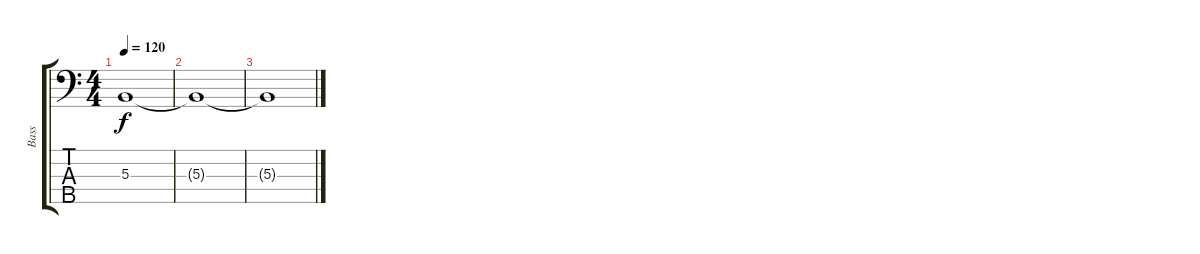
\track ("Bass" "Bass") {instrument electricbasspick}
\staff {score tabs}
\tuning (E2 B1 Gb1 Db1 Ab0) {hide}
\ts (4 4)
\tempo 120
\clef f4
\ks c
5.3{t}.1{dy f} |
5.3{t}.1 |
5.3{t}.1
